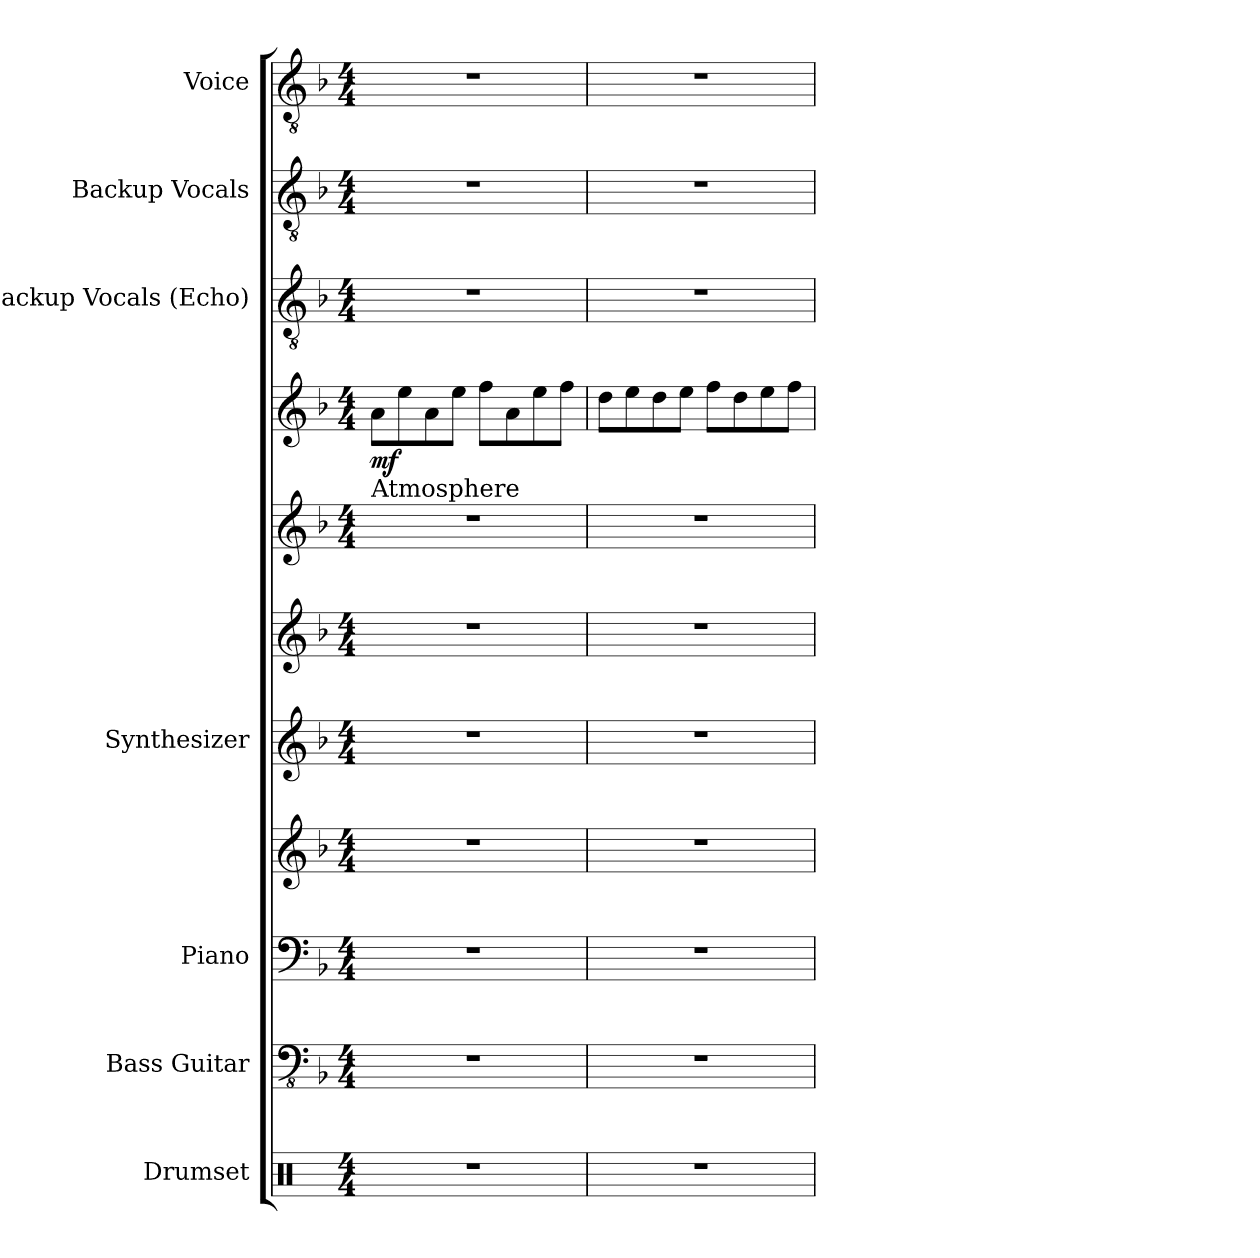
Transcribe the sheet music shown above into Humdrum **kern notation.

**kern	**kern	**kern	**kern	**kern	**kern	**kern	**kern	**dynam	**kern	**kern	**kern
*part7	*part6	*part5	*part5	*part4	*part4	*part4	*part4	*part4	*part3	*part2	*part1
*staff11	*staff10	*staff9	*staff8	*staff7	*staff6	*staff5	*staff4	*staff4/5/6/7	*staff3	*staff2	*staff1
*I"Drumset	*I"Bass Guitar	*I"Piano	*	*I"Synthesizer	*	*	*	*	*I"Backup Vocals (Echo)	*I"Backup Vocals	*I"Voice
*I'Drs.	*I'B. Guit.	*I'Pno.	*	*I'Synth.	*	*	*	*	*I'Backup	*I'Backup	*I'Vo.
*clefX	*clefFv4	*clefF4	*clefG2	*clefG2	*clefG2	*clefG2	*clefG2	*	*clefGv2	*clefGv2	*clefGv2
*k[]	*k[b-]	*k[b-]	*k[b-]	*k[b-]	*k[b-]	*k[b-]	*k[b-]	*	*k[b-]	*k[b-]	*k[b-]
*M4/4	*M4/4	*M4/4	*M4/4	*M4/4	*M4/4	*M4/4	*M4/4	*	*M4/4	*M4/4	*M4/4
*MM123	*MM123	*MM123	*MM123	*MM123	*MM123	*MM123	*MM123	*	*MM123	*MM123	*MM123
=1	=1	=1	=1	=1	=1	=1	=1	=1	=1	=1	=1
!	!	!	!	!	!	!LO:TX:a:t=Atmosphere	!	!	!	!	!
!	!	!	!	!	!	!	!	!LO:DY:b	!	!	!
1r	1r	1r	1r	1r	1r	1r	8a\L	mf	1r	1r	1r
.	.	.	.	.	.	.	8ee\	.	.	.	.
.	.	.	.	.	.	.	8a\	.	.	.	.
.	.	.	.	.	.	.	8ee\J	.	.	.	.
.	.	.	.	.	.	.	8ff\L	.	.	.	.
.	.	.	.	.	.	.	8a\	.	.	.	.
.	.	.	.	.	.	.	8ee\	.	.	.	.
.	.	.	.	.	.	.	8ff\J	.	.	.	.
=2	=2	=2	=2	=2	=2	=2	=2	=2	=2	=2	=2
1r	1r	1r	1r	1r	1r	1r	8dd\L	.	1r	1r	1r
.	.	.	.	.	.	.	8ee\	.	.	.	.
.	.	.	.	.	.	.	8dd\	.	.	.	.
.	.	.	.	.	.	.	8ee\J	.	.	.	.
.	.	.	.	.	.	.	8ff\L	.	.	.	.
.	.	.	.	.	.	.	8dd\	.	.	.	.
.	.	.	.	.	.	.	8ee\	.	.	.	.
.	.	.	.	.	.	.	8ff\J	.	.	.	.
=	=	=	=	=	=	=	=	=	=	=	=
*-	*-	*-	*-	*-	*-	*-	*-	*-	*-	*-	*-
